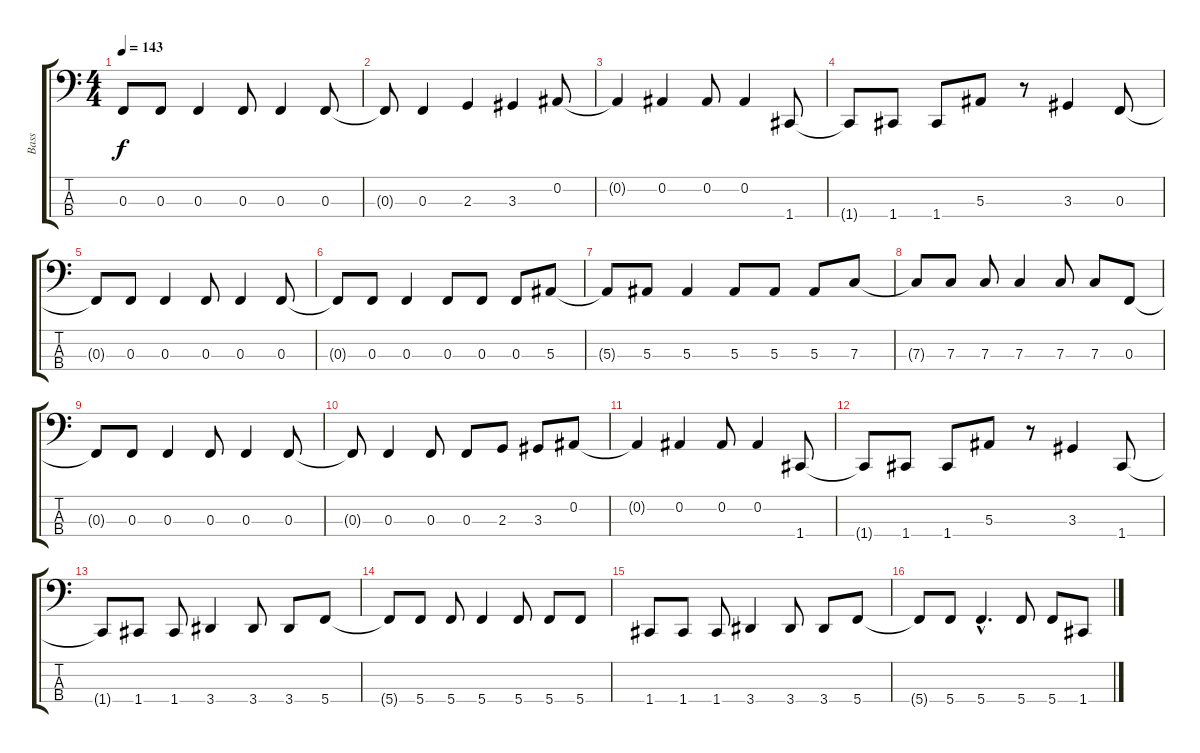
\track ("Bass" "Bass") {instrument electricbassfinger}
\staff {score tabs}
\tuning (Eb2 Bb1 F1 C1) {hide}
\ts (4 4)
\tempo 143
\clef f4
\ks c
0.3{t}.8{dy f} 0.3.8 0.3.4 0.3.8 0.3.4 0.3.8 |
0.3{t}.8 0.3.4 2.3.4 3.3.4 0.2.8 |
0.2{t}.4 0.2.4 0.2.8 0.2.4 1.4.8 |
1.4{t}.8 1.4.8 1.4.8 5.3.8 r.8 3.3.4 0.3.8 |
0.3{t}.8 0.3.8 0.3.4 0.3.8 0.3.4 0.3.8 |
0.3{t}.8 0.3.8 0.3.4 0.3.8 0.3.8 0.3.8 5.3.8 |
5.3{t}.8 5.3.8 5.3.4 5.3.8 5.3.8 5.3.8 7.3.8 |
7.3{t}.8 7.3.8 7.3.8 7.3.4 7.3.8 7.3.8 0.3.8 |
0.3{t}.8 0.3.8 0.3.4 0.3.8 0.3.4 0.3.8 |
0.3{t}.8 0.3.4 0.3.8 0.3.8 2.3.8 3.3.8 0.2.8 |
0.2{t}.4 0.2.4 0.2.8 0.2.4 1.4.8 |
1.4{t}.8 1.4.8 1.4.8 5.3.8 r.8 3.3.4 1.4.8 |
1.4{t}.8 1.4.8 1.4.8 3.4.4 3.4.8 3.4.8 5.4.8 |
5.4{t}.8 5.4.8 5.4.8 5.4.4 5.4.8 5.4.8 5.4.8 |
1.4.8 1.4.8 1.4.8 3.4.4 3.4.8 3.4.8 5.4.8 |
5.4{t}.8 5.4.8 5.4{hac}.4{d} 5.4.8 5.4.8 1.4.8
